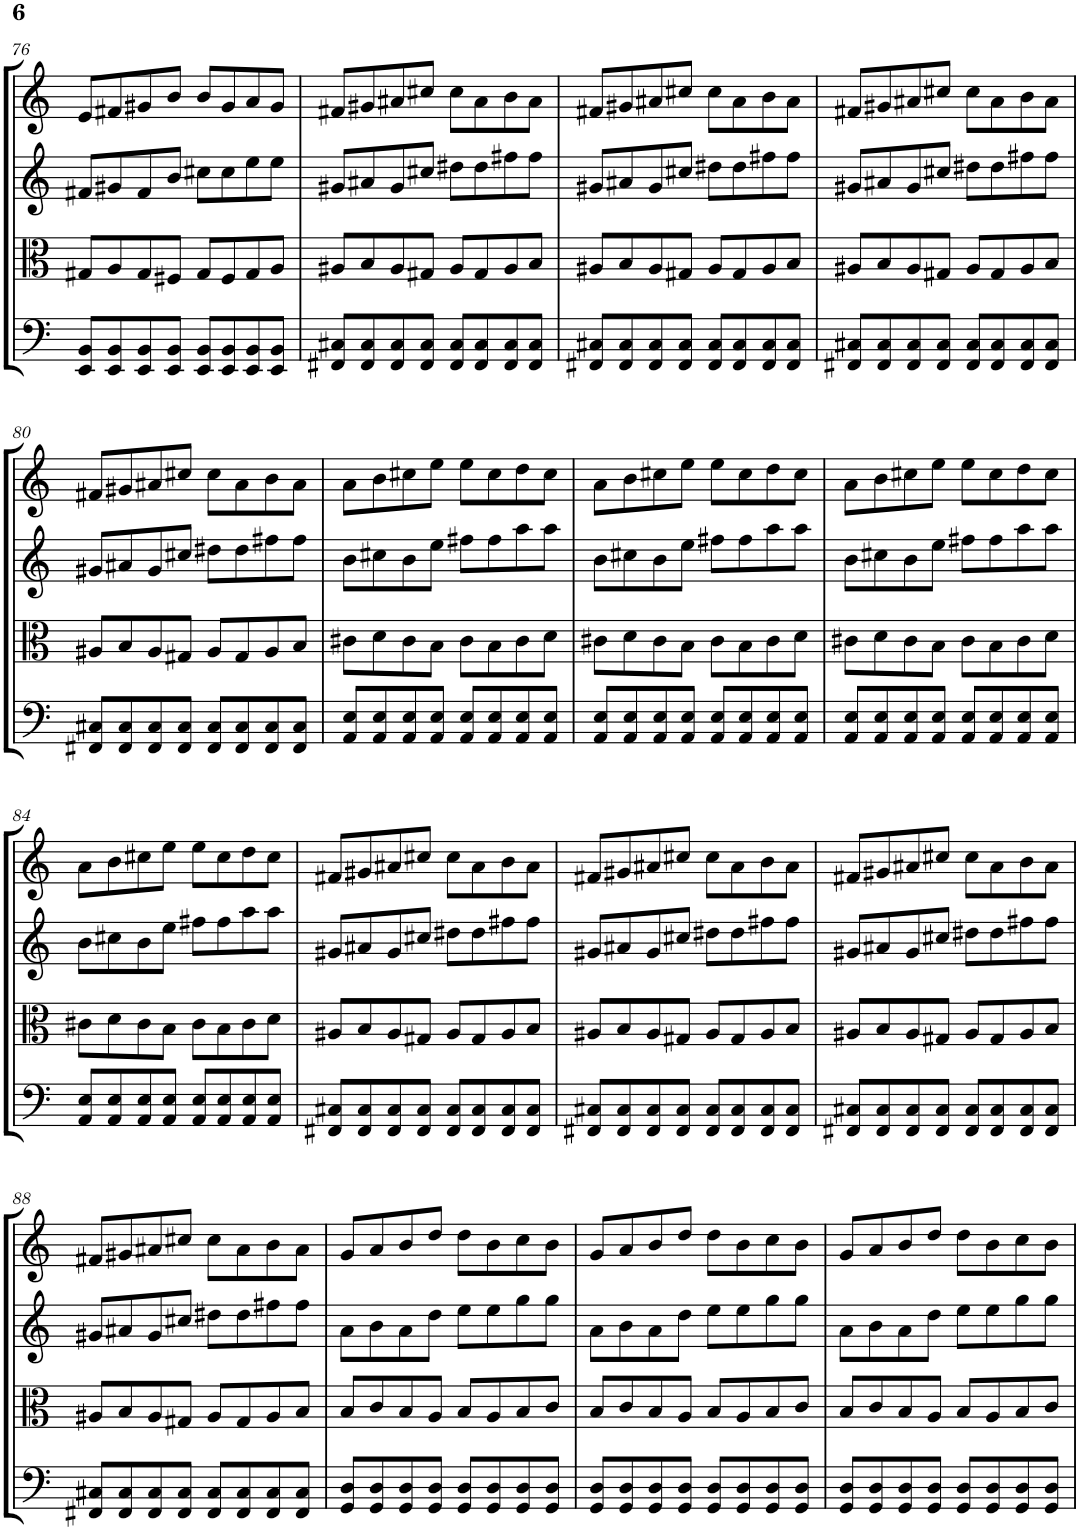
**kern	**kern	**kern	**kern
*part4	*part3	*part2	*part1
*staff4	*staff3	*staff2	*staff1
*I"Violoncello	*I"Viola	*I"Violin II	*I"Violin I
*I'Vc	*I'Vla	*I'Vln	*I'Vln
!!LO:PB:g=z
*clefF4	*clefC3	*clefG2	*clefG2
*k[]	*k[]	*k[]	*k[]
*M4/4	*M4/4	*M4/4	*M4/4
=76	=76	=76	=76
8EE/ 8BB/L	8G#X/L	8f#X/L	8e/L
8EE/ 8BB/	8A/	8g#X/	8f#X/
8EE/ 8BB/	8G#/	8f#/	8g#X/
8EE/ 8BB/J	8F#X/J	8b/J	8b/J
8EE/ 8BB/L	8G#/L	8cc#X\L	8b/L
8EE/ 8BB/	8F#/	8cc#\	8g#/
8EE/ 8BB/	8G#/	8ee\	8a/
8EE/ 8BB/J	8A/J	8ee\J	8g#/J
=77	=77	=77	=77
8FF#X/ 8C#X/L	8A#X/L	8g#X/L	8f#X/L
8FF#/ 8C#/	8B/	8a#X/	8g#X/
8FF#/ 8C#/	8A#/	8g#/	8a#X/
8FF#/ 8C#/J	8G#X/J	8cc#X/J	8cc#X/J
8FF#/ 8C#/L	8A#/L	8dd#X\L	8cc#\L
8FF#/ 8C#/	8G#/	8dd#\	8a#\
8FF#/ 8C#/	8A#/	8ff#X\	8b\
8FF#/ 8C#/J	8B/J	8ff#\J	8a#\J
=78	=78	=78	=78
8FF#X/ 8C#X/L	8A#X/L	8g#X/L	8f#X/L
8FF#/ 8C#/	8B/	8a#X/	8g#X/
8FF#/ 8C#/	8A#/	8g#/	8a#X/
8FF#/ 8C#/J	8G#X/J	8cc#X/J	8cc#X/J
8FF#/ 8C#/L	8A#/L	8dd#X\L	8cc#\L
8FF#/ 8C#/	8G#/	8dd#\	8a#\
8FF#/ 8C#/	8A#/	8ff#X\	8b\
8FF#/ 8C#/J	8B/J	8ff#\J	8a#\J
=79	=79	=79	=79
8FF#X/ 8C#X/L	8A#X/L	8g#X/L	8f#X/L
8FF#/ 8C#/	8B/	8a#X/	8g#X/
8FF#/ 8C#/	8A#/	8g#/	8a#X/
8FF#/ 8C#/J	8G#X/J	8cc#X/J	8cc#X/J
8FF#/ 8C#/L	8A#/L	8dd#X\L	8cc#\L
8FF#/ 8C#/	8G#/	8dd#\	8a#\
8FF#/ 8C#/	8A#/	8ff#X\	8b\
8FF#/ 8C#/J	8B/J	8ff#\J	8a#\J
!!LO:LB:g=z
=80	=80	=80	=80
8FF#X/ 8C#X/L	8A#X/L	8g#X/L	8f#X/L
8FF#/ 8C#/	8B/	8a#X/	8g#X/
8FF#/ 8C#/	8A#/	8g#/	8a#X/
8FF#/ 8C#/J	8G#X/J	8cc#X/J	8cc#X/J
8FF#/ 8C#/L	8A#/L	8dd#X\L	8cc#\L
8FF#/ 8C#/	8G#/	8dd#\	8a#\
8FF#/ 8C#/	8A#/	8ff#X\	8b\
8FF#/ 8C#/J	8B/J	8ff#\J	8a#\J
=81	=81	=81	=81
8AA/ 8E/L	8c#X\L	8b\L	8a\L
8AA/ 8E/	8d\	8cc#X\	8b\
8AA/ 8E/	8c#\	8b\	8cc#X\
8AA/ 8E/J	8B\J	8ee\J	8ee\J
8AA/ 8E/L	8c#\L	8ff#X\L	8ee\L
8AA/ 8E/	8B\	8ff#\	8cc#\
8AA/ 8E/	8c#\	8aa\	8dd\
8AA/ 8E/J	8d\J	8aa\J	8cc#\J
=82	=82	=82	=82
8AA/ 8E/L	8c#X\L	8b\L	8a\L
8AA/ 8E/	8d\	8cc#X\	8b\
8AA/ 8E/	8c#\	8b\	8cc#X\
8AA/ 8E/J	8B\J	8ee\J	8ee\J
8AA/ 8E/L	8c#\L	8ff#X\L	8ee\L
8AA/ 8E/	8B\	8ff#\	8cc#\
8AA/ 8E/	8c#\	8aa\	8dd\
8AA/ 8E/J	8d\J	8aa\J	8cc#\J
=83	=83	=83	=83
8AA/ 8E/L	8c#X\L	8b\L	8a\L
8AA/ 8E/	8d\	8cc#X\	8b\
8AA/ 8E/	8c#\	8b\	8cc#X\
8AA/ 8E/J	8B\J	8ee\J	8ee\J
8AA/ 8E/L	8c#\L	8ff#X\L	8ee\L
8AA/ 8E/	8B\	8ff#\	8cc#\
8AA/ 8E/	8c#\	8aa\	8dd\
8AA/ 8E/J	8d\J	8aa\J	8cc#\J
!!LO:LB:g=z
=84	=84	=84	=84
8AA/ 8E/L	8c#X\L	8b\L	8a\L
8AA/ 8E/	8d\	8cc#X\	8b\
8AA/ 8E/	8c#\	8b\	8cc#X\
8AA/ 8E/J	8B\J	8ee\J	8ee\J
8AA/ 8E/L	8c#\L	8ff#X\L	8ee\L
8AA/ 8E/	8B\	8ff#\	8cc#\
8AA/ 8E/	8c#\	8aa\	8dd\
8AA/ 8E/J	8d\J	8aa\J	8cc#\J
=85	=85	=85	=85
8FF#X/ 8C#X/L	8A#X/L	8g#X/L	8f#X/L
8FF#/ 8C#/	8B/	8a#X/	8g#X/
8FF#/ 8C#/	8A#/	8g#/	8a#X/
8FF#/ 8C#/J	8G#X/J	8cc#X/J	8cc#X/J
8FF#/ 8C#/L	8A#/L	8dd#X\L	8cc#\L
8FF#/ 8C#/	8G#/	8dd#\	8a#\
8FF#/ 8C#/	8A#/	8ff#X\	8b\
8FF#/ 8C#/J	8B/J	8ff#\J	8a#\J
=86	=86	=86	=86
8FF#X/ 8C#X/L	8A#X/L	8g#X/L	8f#X/L
8FF#/ 8C#/	8B/	8a#X/	8g#X/
8FF#/ 8C#/	8A#/	8g#/	8a#X/
8FF#/ 8C#/J	8G#X/J	8cc#X/J	8cc#X/J
8FF#/ 8C#/L	8A#/L	8dd#X\L	8cc#\L
8FF#/ 8C#/	8G#/	8dd#\	8a#\
8FF#/ 8C#/	8A#/	8ff#X\	8b\
8FF#/ 8C#/J	8B/J	8ff#\J	8a#\J
=87	=87	=87	=87
8FF#X/ 8C#X/L	8A#X/L	8g#X/L	8f#X/L
8FF#/ 8C#/	8B/	8a#X/	8g#X/
8FF#/ 8C#/	8A#/	8g#/	8a#X/
8FF#/ 8C#/J	8G#X/J	8cc#X/J	8cc#X/J
8FF#/ 8C#/L	8A#/L	8dd#X\L	8cc#\L
8FF#/ 8C#/	8G#/	8dd#\	8a#\
8FF#/ 8C#/	8A#/	8ff#X\	8b\
8FF#/ 8C#/J	8B/J	8ff#\J	8a#\J
!!LO:LB:g=z
=88	=88	=88	=88
8FF#X/ 8C#X/L	8A#X/L	8g#X/L	8f#X/L
8FF#/ 8C#/	8B/	8a#X/	8g#X/
8FF#/ 8C#/	8A#/	8g#/	8a#X/
8FF#/ 8C#/J	8G#X/J	8cc#X/J	8cc#X/J
8FF#/ 8C#/L	8A#/L	8dd#X\L	8cc#\L
8FF#/ 8C#/	8G#/	8dd#\	8a#\
8FF#/ 8C#/	8A#/	8ff#X\	8b\
8FF#/ 8C#/J	8B/J	8ff#\J	8a#\J
=89	=89	=89	=89
8GG/ 8D/L	8B/L	8a\L	8g/L
8GG/ 8D/	8c/	8b\	8a/
8GG/ 8D/	8B/	8a\	8b/
8GG/ 8D/J	8A/J	8dd\J	8dd/J
8GG/ 8D/L	8B/L	8ee\L	8dd\L
8GG/ 8D/	8A/	8ee\	8b\
8GG/ 8D/	8B/	8gg\	8cc\
8GG/ 8D/J	8c/J	8gg\J	8b\J
=90	=90	=90	=90
8GG/ 8D/L	8B/L	8a\L	8g/L
8GG/ 8D/	8c/	8b\	8a/
8GG/ 8D/	8B/	8a\	8b/
8GG/ 8D/J	8A/J	8dd\J	8dd/J
8GG/ 8D/L	8B/L	8ee\L	8dd\L
8GG/ 8D/	8A/	8ee\	8b\
8GG/ 8D/	8B/	8gg\	8cc\
8GG/ 8D/J	8c/J	8gg\J	8b\J
=91	=91	=91	=91
8GG/ 8D/L	8B/L	8a\L	8g/L
8GG/ 8D/	8c/	8b\	8a/
8GG/ 8D/	8B/	8a\	8b/
8GG/ 8D/J	8A/J	8dd\J	8dd/J
8GG/ 8D/L	8B/L	8ee\L	8dd\L
8GG/ 8D/	8A/	8ee\	8b\
8GG/ 8D/	8B/	8gg\	8cc\
8GG/ 8D/J	8c/J	8gg\J	8b\J
=	=	=	=
*-	*-	*-	*-
